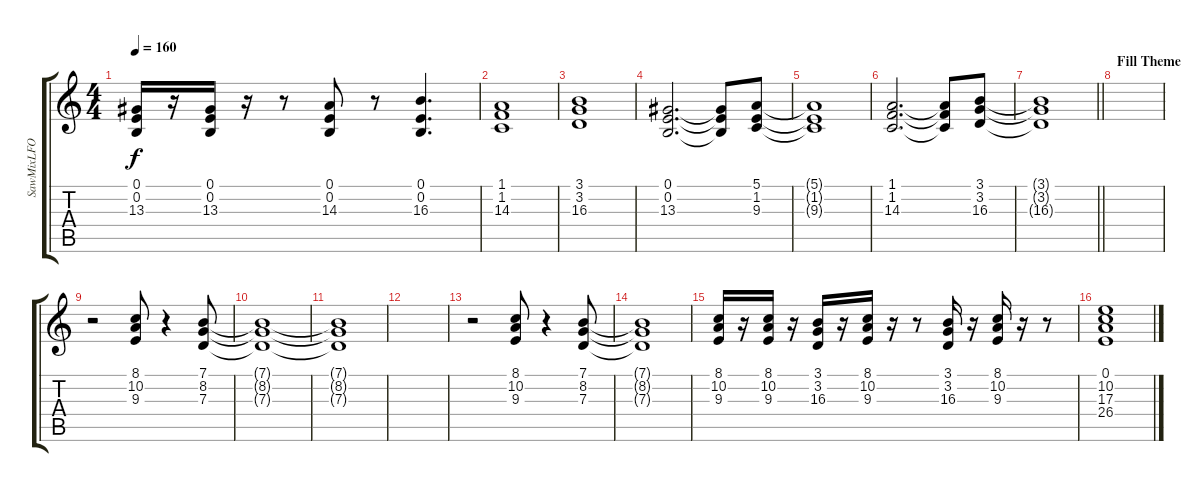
\track ("SawMixLFO" "SawMixLFO") {instrument lead2sawtooth}
\staff {score tabs}
\tuning (E4 B3 G3 D3 A2 E2) {hide}
\ts (4 4)
\tempo 160
\clef g2
\ks c
(0.1 0.2 13.3).16{dy f} r.16 (0.1 0.2 13.3).16 r.16 r.8 (0.1 0.2 14.3).8 r.8 (0.1 0.2 16.3).4{d} |
(1.1 1.2 14.3).1 |
(3.1 3.2 16.3).1 |
(0.1 0.2 13.3).2{d} (0.1{t} 0.2{t} 13.3{t}).8 (5.1 1.2 9.3).8 |
(5.1{t} 1.2{t} 9.3{t}).1 |
(1.1 1.2 14.3).2{d} (1.1{t} 1.2{t} 14.3{t}).8 (3.1 3.2 16.3).8 |
\barLineRight lightlight
(3.1{t} 3.2{t} 16.3{t}).1 |
\section ("" "Fill Theme")
|
r.2 (8.1 10.2 9.3).8 r.4 (7.1 8.2 7.3).8 |
(7.1{t} 8.2{t} 7.3{t}).1 |
(7.1{t} 8.2{t} 7.3{t}).1 |
|
r.2 (8.1 10.2 9.3).8 r.4 (7.1 8.2 7.3).8 |
(7.1{t} 8.2{t} 7.3{t}).1 |
(8.1 10.2 9.3).16 r.16 (8.1 10.2 9.3).16 r.16 (3.1 3.2 16.3).16 r.16 (8.1 10.2 9.3).16 r.16 r.8 (3.1 3.2 16.3).16 r.16 (8.1 10.2 9.3).16 r.16 r.8 |
(0.1 10.2 17.3 26.4).1
